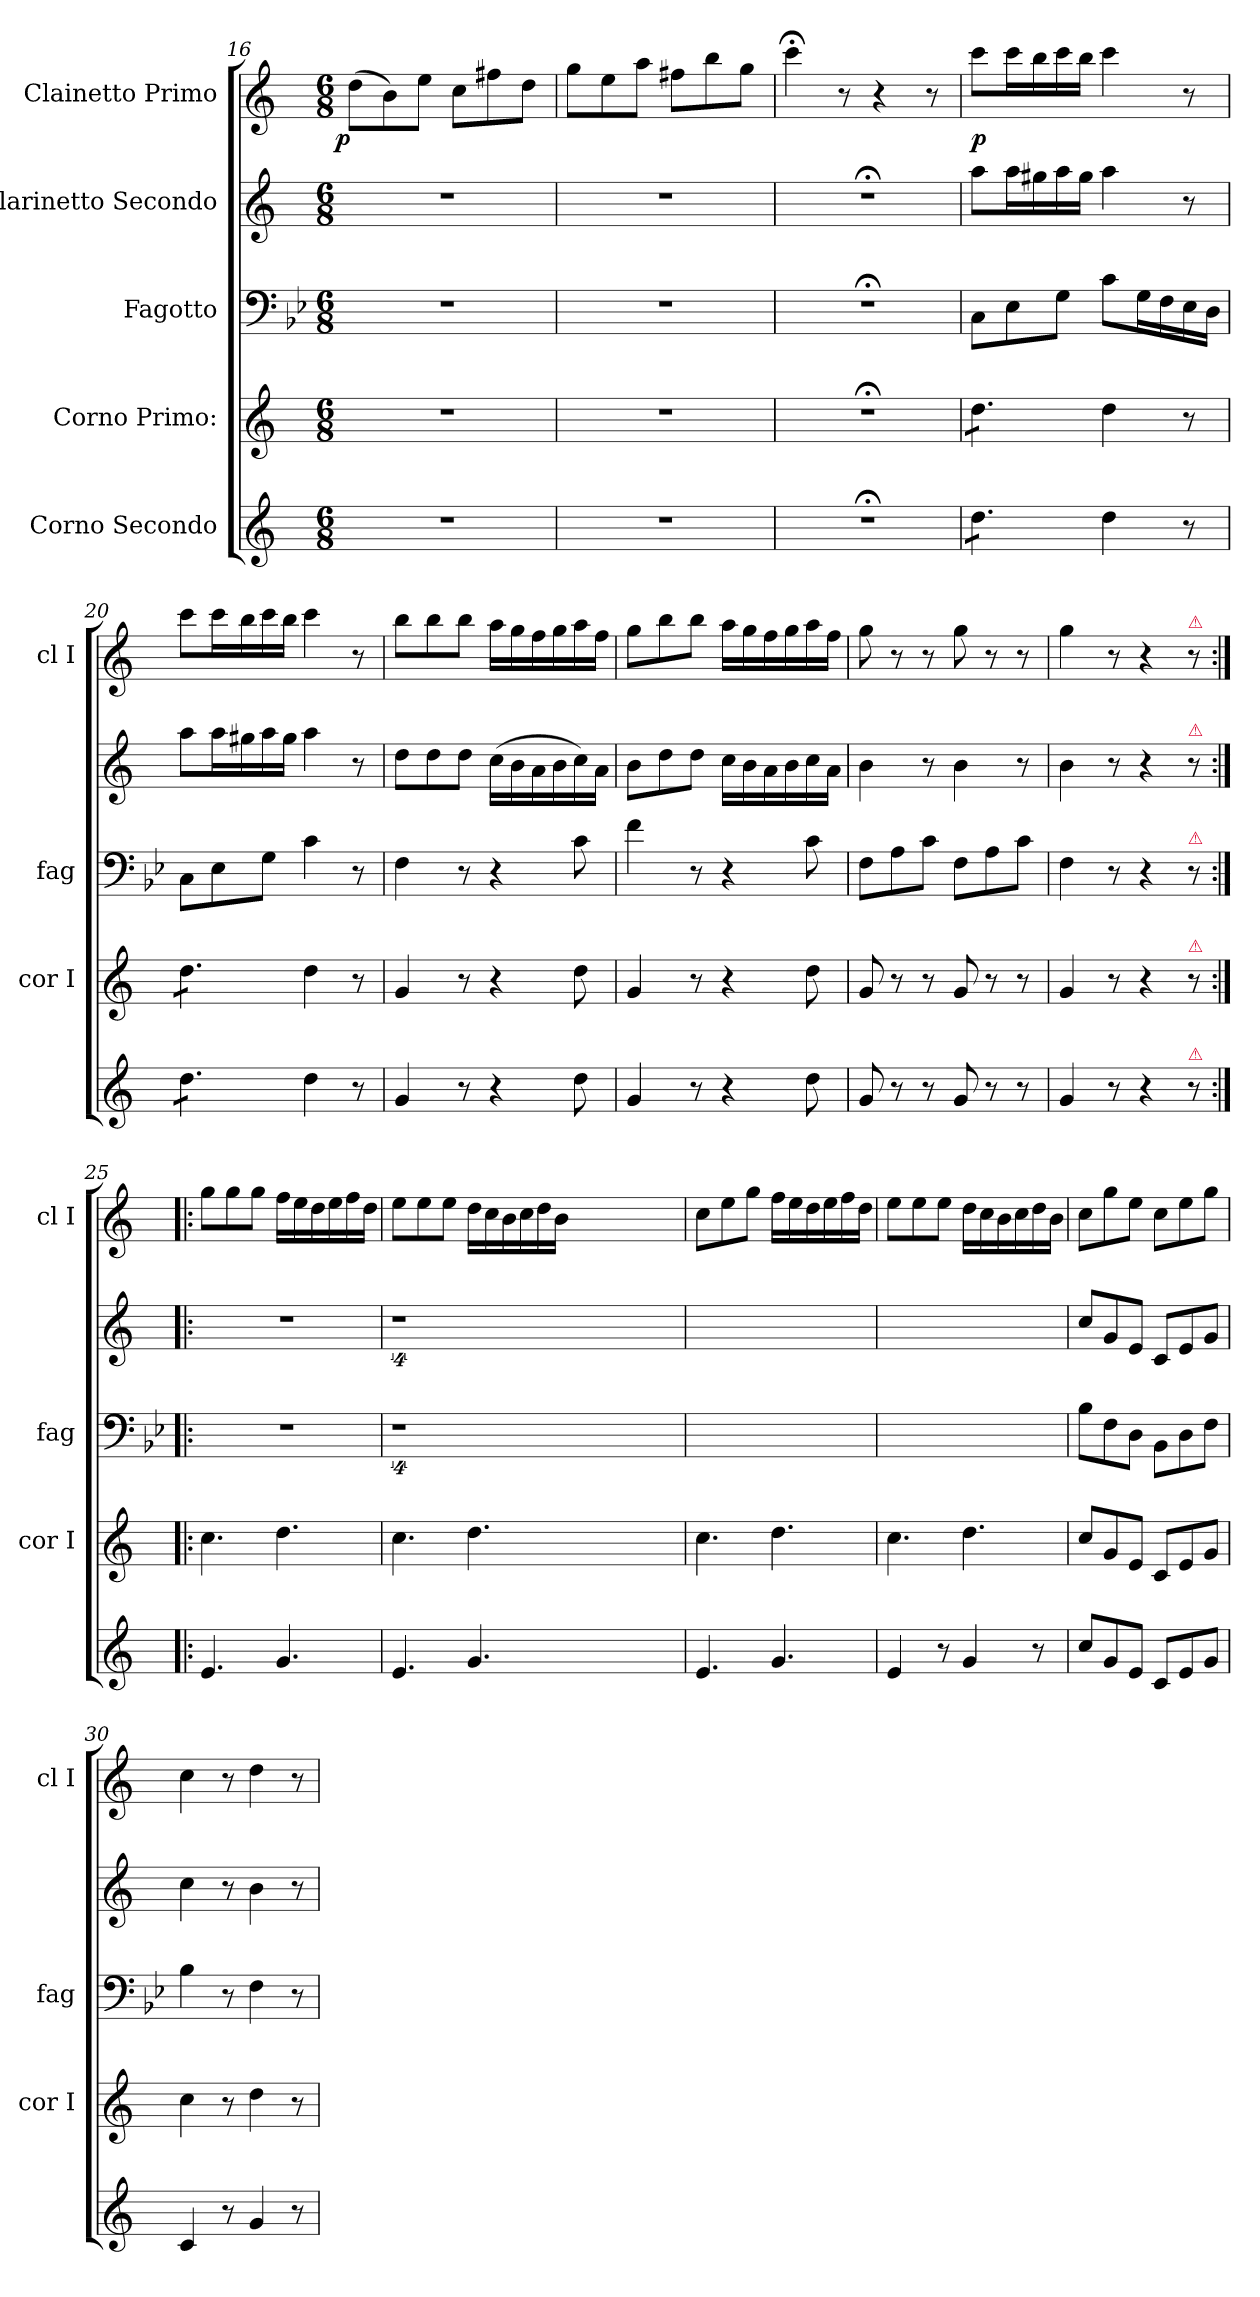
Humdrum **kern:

**kern	**kern	**kern	**kern	**kern	**dynam
*part5	*part4	*part3	*part2	*part1	*part1
*staff5	*staff4	*staff3	*staff2	*staff1	*staff1
*I"Corno Secondo	*I"Corno Primo:	*I"Fagotto	*I"Clarinetto Secondo	*I"Clainetto Primo	*
*	*I'cor I	*I'fag	*	*I'cl I	*
*clefG2	*clefG2	*clefF4	*clefG2	*clefG2	*
*ITrd1c2	*ITrd1c2	*	*ITrd1c2	*ITrd1c2	*
*k[b-e-]	*k[b-e-]	*k[b-e-]	*k[b-e-]	*k[b-e-]	*
*M6/8	*M6/8	*M6/8	*M6/8	*M6/8	*
=16	=16	=16	=16	=16	=16
!	!	!	!	!	!LO:DY:rj
2.r	2.r	2.r	2.r	(8cc\L	p
.	.	.	.	8a\)	.
.	.	.	.	8dd\J	.
.	.	.	.	8b-\L	.
.	.	.	.	8een\	.
.	.	.	.	8cc\J	.
=17	=17	=17	=17	=17	=17
2.r	2.r	2.r	2.r	8ff\L	.
.	.	.	.	8dd\	.
.	.	.	.	8gg\J	.
.	.	.	.	8een\L	.
.	.	.	.	8aa\	.
.	.	.	.	8ff\J	.
=18	=18	=18	=18	=18	=18
2.r;<	2.r;<	2.r;<	2.r;<	4bb-;\	.
.	.	.	.	8r	.
.	.	.	.	4r	.
.	.	.	.	8r	.
=19	=19	=19	=19	=19	=19
*tremolo	*	*	*	*	*
*	*tremolo	*	*	*	*
8cc\L	8cc\L	8C\L	8gg\L	8bb-\L	p
8cc\	8cc\	8E-\	16gg\L	16bb-\L	.
.	.	.	16ff#X\	16aa\	.
8cc\J	8cc\J	8G\J	16gg\	16bb-\	.
*	*Xtremolo	*	*	*	*
*Xtremolo	*	*	*	*	*
.	.	.	16ff#\JJ	16aa\JJ	.
4cc\	4cc\	8c\L	4gg\	4bb-\	.
.	.	16G\L	.	.	.
.	.	16F\	.	.	.
8r	8r	16E-\	8r	8r	.
.	.	16D\JJ	.	.	.
=20	=20	=20	=20	=20	=20
*tremolo	*	*	*	*	*
*	*tremolo	*	*	*	*
8cc\L	8cc\L	8C\L	8gg\L	8bb-\L	.
8cc\	8cc\	8E-\	16gg\L	16bb-\L	.
.	.	.	16ff#X\	16aa\	.
8cc\J	8cc\J	8G\J	16gg\	16bb-\	.
*	*Xtremolo	*	*	*	*
*Xtremolo	*	*	*	*	*
.	.	.	16ff#\JJ	16aa\JJ	.
4cc\	4cc\	4c\	4gg\	4bb-\	.
8r	8r	8r	8r	8r	.
=21	=21	=21	=21	=21	=21
4f/	4f/	4F\	8cc\L	8aa\L	.
.	.	.	8cc\	8aa\	.
8r	8r	8r	8cc\J	8aa\J	.
4r	4r	4r	(16b-\LL	16gg\LL	.
.	.	.	16a\	16ff\	.
.	.	.	16g\	16ee-\	.
.	.	.	16a\	16ff\	.
8cc\	8cc\	8c\	16b-\)	16gg\	.
.	.	.	16g\JJ	16ee-\JJ	.
=22	=22	=22	=22	=22	=22
4f/	4f/	4f\	8a\L	8ff\L	.
.	.	.	8cc\	8aa\	.
8r	8r	8r	8cc\J	8aa\J	.
4r	4r	4r	16b-\LL	16gg\LL	.
.	.	.	16a\	16ff\	.
.	.	.	16g\	16ee-\	.
.	.	.	16a\	16ff\	.
8cc\	8cc\	8c\	16b-\	16gg\	.
.	.	.	16g\JJ	16ee-\JJ	.
=23	=23	=23	=23	=23	=23
8f/	8f/	8F\L	4a\	8ff\	.
8r	8r	8A\	.	8r	.
8r	8r	8c\J	8r	8r	.
8f/	8f/	8F\L	4a\	8ff\	.
8r	8r	8A\	.	8r	.
8r	8r	8c\J	8r	8r	.
=24	=24	=24	=24	=24	=24
4f/	4f/	4F\	4a\	4ff\	.
8r	8r	8r	8r	8r	.
4r	4r	4r	4r	4r	.
!	!	!	!	!LO:TX:a:color=crimson:t=⚠	!
!	!	!	!LO:TX:a:color=crimson:t=⚠	!	!
!	!	!LO:TX:a:color=crimson:t=⚠	!	!	!
!	!LO:TX:a:color=crimson:t=⚠	!	!	!	!
!LO:TX:a:color=crimson:t=⚠	!	!	!	!	!
8r	8r	8r	8r	8r	.
=25:|!|:	=25:|!|:	=25:|!|:	=25:|!|:	=25:|!|:	=25:|!|:
4.d/	4.b-\	2.r	2.r	8ff\L	.
.	.	.	.	8ff\	.
.	.	.	.	8ff\J	.
4.f/	4.cc\	.	.	16ee-\LL	.
.	.	.	.	16dd\	.
.	.	.	.	16cc\	.
.	.	.	.	16dd\	.
.	.	.	.	16ee-\	.
.	.	.	.	16cc\JJ	.
=26	=26	=26	=26	=26	=26
4.d/	4.b-\	4%9r	4%9r	8dd\L	.
.	.	.	.	8dd\	.
.	.	.	.	8dd\J	.
4.f/	4.cc\	.	.	16cc\LL	.
.	.	.	.	16b-\	.
.	.	.	.	16a\	.
.	.	.	.	16b-\	.
.	.	.	.	16cc\	.
.	.	.	.	16a\JJ	.
1.ryy	1.ryy	.	.	1.ryy	.
=27	=27	=27	=27	=27	=27
4.d/	4.b-\	2.ryy	2.ryy	8b-\L	.
.	.	.	.	8dd\	.
.	.	.	.	8ff\J	.
4.f/	4.cc\	.	.	16ee-\LL	.
.	.	.	.	16dd\	.
.	.	.	.	16cc\	.
.	.	.	.	16dd\	.
.	.	.	.	16ee-\	.
.	.	.	.	16cc\JJ	.
=28	=28	=28	=28	=28	=28
4d/	4.b-\	2.ryy	2.ryy	8dd\L	.
.	.	.	.	8dd\	.
8r	.	.	.	8dd\J	.
4f/	4.cc\	.	.	16cc\LL	.
.	.	.	.	16b-\	.
.	.	.	.	16a\	.
.	.	.	.	16b-\	.
8r	.	.	.	16cc\	.
.	.	.	.	16a\JJ	.
=29	=29	=29	=29	=29	=29
8b-/L	8b-/L	8B-\L	8b-/L	8b-\L	.
8f/	8f/	8F\	8f/	8ff\	.
8d/J	8d/J	8D\J	8d/J	8dd\J	.
8B-/L	8B-/L	8BB-\L	8B-/L	8b-\L	.
8d/	8d/	8D\	8d/	8dd\	.
8f/J	8f/J	8F\J	8f/J	8ff\J	.
=30	=30	=30	=30	=30	=30
4B-/	4b-\	4B-\	4b-\	4b-\	.
8r	8r	8r	8r	8r	.
4f/	4cc\	4F\	4a\	4cc\	.
8r	8r	8r	8r	8r	.
=	=	=	=	=	=
*-	*-	*-	*-	*-	*-
